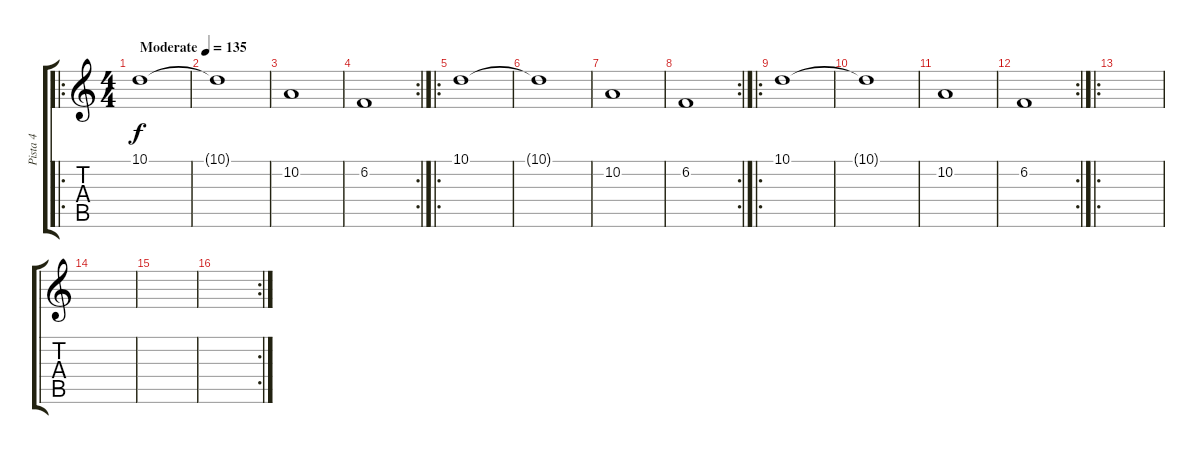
\track ("Pista 4" "Pista 4") {instrument stringensemble1}
\staff {score tabs}
\tuning (E4 B3 G3 D3 A2 E2) {hide}
\ro
\ts (4 4)
\tempo (135 "Moderate")
\clef g2
\ks c
10.1.1{dy f instrument stringensemble1} |
10.1{t}.1 |
10.2.1 |
\rc 2
6.2.1 |
\ro
10.1.1 |
10.1{t}.1 |
10.2.1 |
\rc 2
6.2.1 |
\ro
10.1.1 |
10.1{t}.1 |
10.2.1{instrument stringensemble1} |
\rc 2
6.2.1 |
\ro
|
|
|
\rc 2
